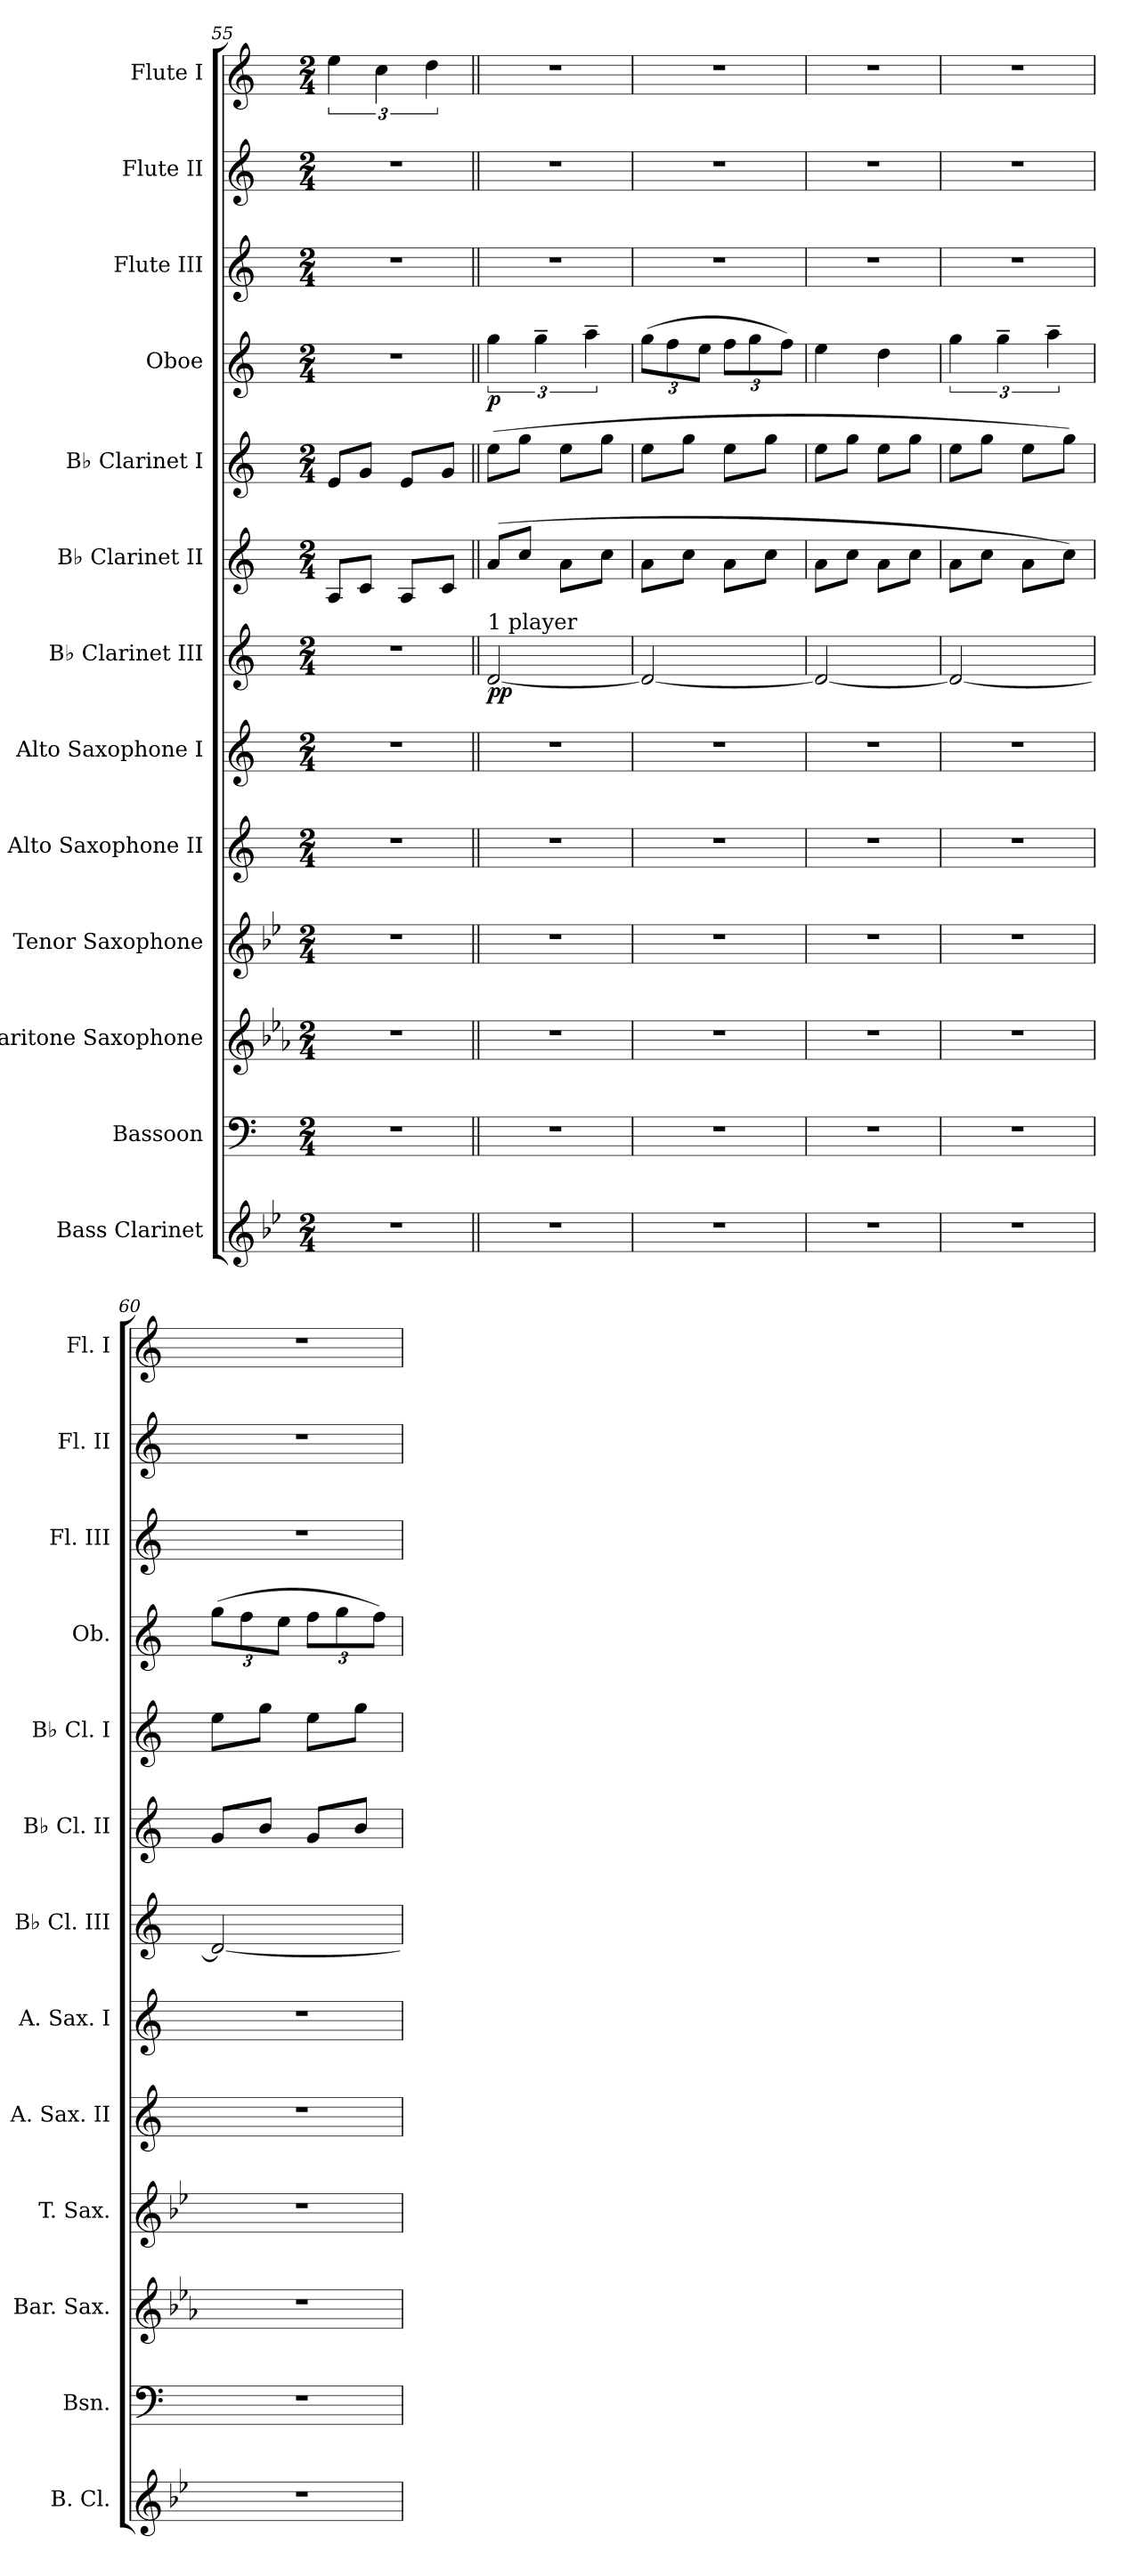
**kern	**kern	**kern	**kern	**kern	**kern	**kern	**dynam	**kern	**kern	**kern	**dynam	**kern	**kern	**kern
*part13	*part12	*part11	*part10	*part9	*part8	*part7	*part7	*part6	*part5	*part4	*part4	*part3	*part2	*part1
*staff13	*staff12	*staff11	*staff10	*staff9	*staff8	*staff7	*staff7	*staff6	*staff5	*staff4	*staff4	*staff3	*staff2	*staff1
*I"Bass Clarinet	*I"Bassoon	*I"Baritone Saxophone	*I"Tenor Saxophone	*I"Alto Saxophone II	*I"Alto Saxophone I	*I"B♭ Clarinet III	*	*I"B♭ Clarinet II	*I"B♭ Clarinet I	*I"Oboe	*	*I"Flute III	*I"Flute II	*I"Flute I
*I'B. Cl.	*I'Bsn.	*I'Bar. Sax.	*I'T. Sax.	*I'A. Sax. II	*I'A. Sax. I	*I'B♭ Cl. III	*	*I'B♭ Cl. II	*I'B♭ Cl. I	*I'Ob.	*	*I'Fl. III	*I'Fl. II	*I'Fl. I
*clefG2	*clefF4	*clefG2	*clefG2	*clefG2	*clefG2	*clefG2	*	*clefG2	*clefG2	*clefG2	*	*clefG2	*clefG2	*clefG2
*ITrd8c14	*	*ITrd12c21	*ITrd8c14	*ITrd5c9	*ITrd5c9	*ITrd1c2	*	*ITrd1c2	*ITrd1c2	*	*	*	*	*
*k[b-e-]	*k[]	*k[b-e-a-]	*k[b-e-]	*k[b-e-a-]	*k[b-e-a-]	*k[b-e-]	*	*k[b-e-]	*k[b-e-]	*k[]	*	*k[]	*k[]	*k[]
*M2/4	*M2/4	*M2/4	*M2/4	*M2/4	*M2/4	*M2/4	*	*M2/4	*M2/4	*M2/4	*	*M2/4	*M2/4	*M2/4
=55	=55	=55	=55	=55	=55	=55	=55	=55	=55	=55	=55	=55	=55	=55
2r	2r	2r	2r	2r	2r	2r	.	8G/L	8d/L	2r	.	2r	2r	6ee\
.	.	.	.	.	.	.	.	8B-/J	8f/J	.	.	.	.	.
.	.	.	.	.	.	.	.	.	.	.	.	.	.	6cc\
.	.	.	.	.	.	.	.	8G/L	8d/L	.	.	.	.	.
.	.	.	.	.	.	.	.	.	.	.	.	.	.	6dd\
.	.	.	.	.	.	.	.	8B-/J	8f/J	.	.	.	.	.
=56||	=56||	=56||	=56||	=56||	=56||	=56||	=56||	=56||	=56||	=56||	=56||	=56||	=56||	=56||
!	!	!	!	!	!	!LO:TX:a:t=1 player	!	!	!	!	!	!	!	!
!	!	!	!	!	!	!	!LO:DY:b	!	!	!	!LO:DY:b	!	!	!
2r	2r	2r	2r	2r	2r	[2c/	pp	(>8g/L	(>8dd\L	6gg\	p	2r	2r	2r
.	.	.	.	.	.	.	.	8b-/J	8ff\J	.	.	.	.	.
.	.	.	.	.	.	.	.	.	.	6gg~\	.	.	.	.
.	.	.	.	.	.	.	.	8g\L	8dd\L	.	.	.	.	.
.	.	.	.	.	.	.	.	.	.	6aa~\	.	.	.	.
.	.	.	.	.	.	.	.	8b-\J	8ff\J	.	.	.	.	.
=57	=57	=57	=57	=57	=57	=57	=57	=57	=57	=57	=57	=57	=57	=57
*	*	*	*	*	*	*	*	*	*	*Xbrackettup	*	*	*	*
2r	2r	2r	2r	2r	2r	2c/_	.	8g\L	8dd\L	(>12gg\L	.	2r	2r	2r
.	.	.	.	.	.	.	.	.	.	12ff\	.	.	.	.
.	.	.	.	.	.	.	.	8b-\J	8ff\J	.	.	.	.	.
.	.	.	.	.	.	.	.	.	.	12ee\J	.	.	.	.
.	.	.	.	.	.	.	.	8g\L	8dd\L	12ff\L	.	.	.	.
.	.	.	.	.	.	.	.	.	.	12gg\	.	.	.	.
.	.	.	.	.	.	.	.	8b-\J	8ff\J	.	.	.	.	.
.	.	.	.	.	.	.	.	.	.	12ff\J)	.	.	.	.
=58	=58	=58	=58	=58	=58	=58	=58	=58	=58	=58	=58	=58	=58	=58
2r	2r	2r	2r	2r	2r	2c/_	.	8g\L	8dd\L	4ee\	.	2r	2r	2r
.	.	.	.	.	.	.	.	8b-\J	8ff\J	.	.	.	.	.
.	.	.	.	.	.	.	.	8g\L	8dd\L	4dd\	.	.	.	.
.	.	.	.	.	.	.	.	8b-\J	8ff\J	.	.	.	.	.
=59	=59	=59	=59	=59	=59	=59	=59	=59	=59	=59	=59	=59	=59	=59
*	*	*	*	*	*	*	*	*	*	*brackettup	*	*	*	*
2r	2r	2r	2r	2r	2r	2c/_	.	8g\L	8dd\L	6gg\	.	2r	2r	2r
.	.	.	.	.	.	.	.	8b-\J	8ff\J	.	.	.	.	.
.	.	.	.	.	.	.	.	.	.	6gg~\	.	.	.	.
.	.	.	.	.	.	.	.	8g\L	8dd\L	.	.	.	.	.
.	.	.	.	.	.	.	.	.	.	6aa~\	.	.	.	.
.	.	.	.	.	.	.	.	8b-\J)	8ff\J)	.	.	.	.	.
=60	=60	=60	=60	=60	=60	=60	=60	=60	=60	=60	=60	=60	=60	=60
*	*	*	*	*	*	*	*	*	*	*Xbrackettup	*	*	*	*
2r	2r	2r	2r	2r	2r	2c/_	.	8f/L	8dd\L	(>12gg\L	.	2r	2r	2r
.	.	.	.	.	.	.	.	.	.	12ff\	.	.	.	.
.	.	.	.	.	.	.	.	8a/J	8ff\J	.	.	.	.	.
.	.	.	.	.	.	.	.	.	.	12ee\J	.	.	.	.
.	.	.	.	.	.	.	.	8f/L	8dd\L	12ff\L	.	.	.	.
.	.	.	.	.	.	.	.	.	.	12gg\	.	.	.	.
.	.	.	.	.	.	.	.	8a/J	8ff\J	.	.	.	.	.
.	.	.	.	.	.	.	.	.	.	12ff\J)	.	.	.	.
=	=	=	=	=	=	=	=	=	=	=	=	=	=	=
*-	*-	*-	*-	*-	*-	*-	*-	*-	*-	*-	*-	*-	*-	*-
